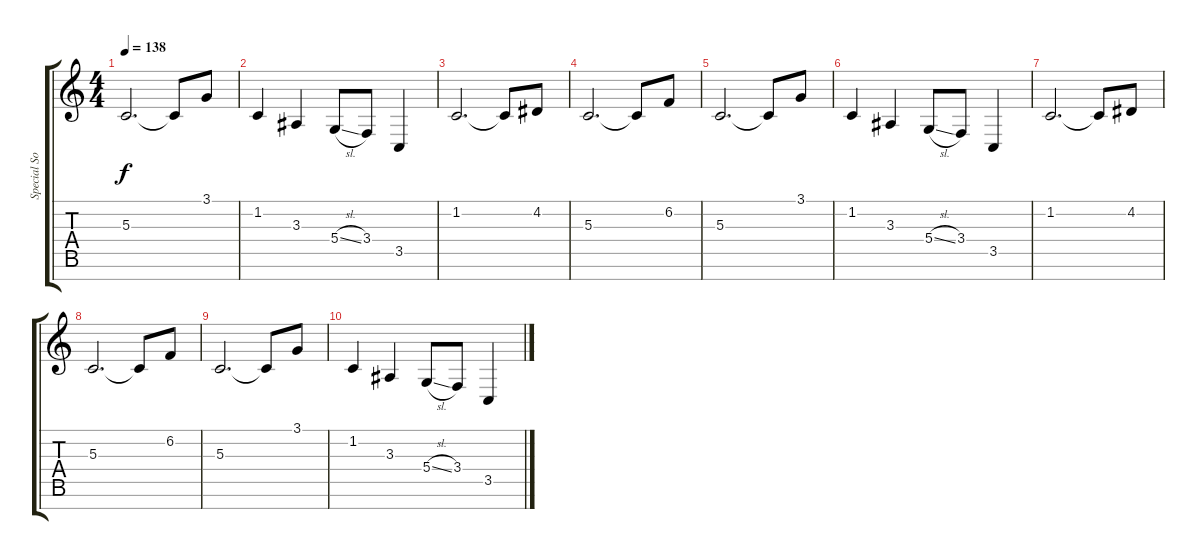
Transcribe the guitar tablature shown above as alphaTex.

\track ("Special Sound 2" "Special So") {instrument stringensemble1}
\staff {score tabs}
\tuning (E4 B3 G3 D3 A2 E2 B1) {hide}
\ts (4 4)
\tempo 138
\clef g2
\ks c
5.3.2{d dy f} 5.3{t}.8 3.1.8 |
1.2.4 3.3.4 5.4{sl}.8 3.4.8 3.5.4 |
1.2.2{d} 1.2{t}.8 4.2.8 |
5.3.2{d} 5.3{t}.8 6.2.8 |
5.3.2{d} 5.3{t}.8 3.1.8 |
1.2.4 3.3.4 5.4{sl}.8 3.4.8 3.5.4 |
1.2.2{d} 1.2{t}.8 4.2.8 |
5.3.2{d} 5.3{t}.8 6.2.8 |
5.3.2{d} 5.3{t}.8 3.1.8 |
1.2.4 3.3.4 5.4{sl}.8 3.4.8 3.5.4
